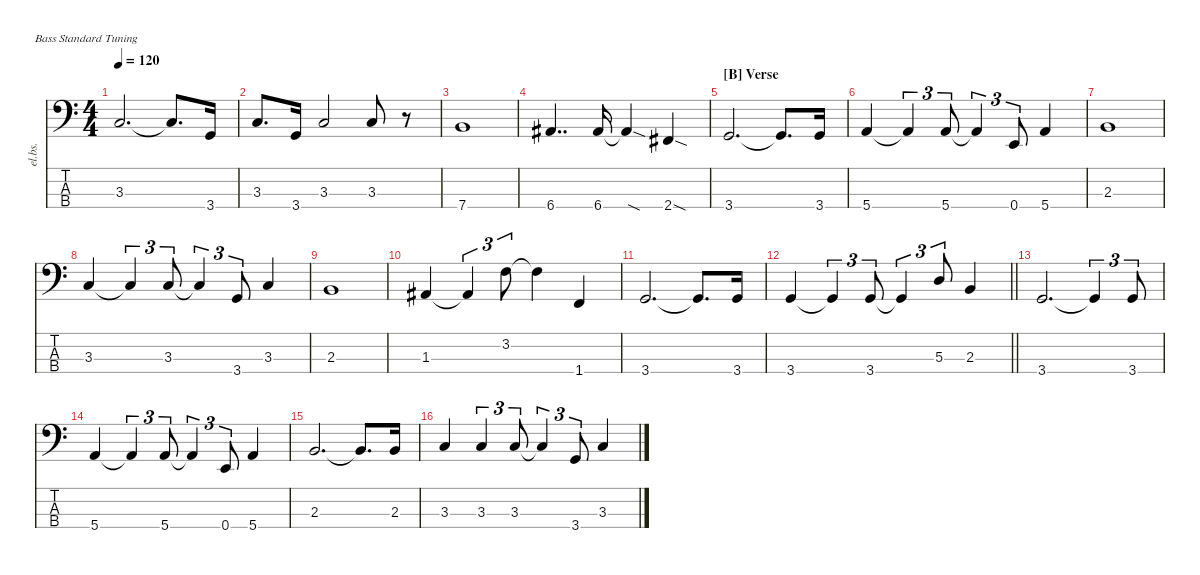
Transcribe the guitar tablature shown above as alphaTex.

\defaultSystemsLayout 4
\hideDynamics
\bracketExtendMode nobrackets
\track ("Electric Bass" "el.bs.") {mute instrument electricbassfinger}
\staff {score tabs}
\tuning (G2 D2 A1 E1)
\ts (4 4)
\tempo 120
\clef f4
\ks c
3.3.2{d dy mf beam Up} 3.3{t}.8{d beam Up} 3.4.16{beam Up} |
3.3.8{d beam Up} 3.4.16{beam Up} 3.3.2{beam Up} 3.3.8{beam Up} r.8{beam Down} |
7.4.1{beam Up} |
6.4{acc #}.4{dd beam Up} 6.4{acc #}.16{beam Up} 6.4{sod t acc #}.4{beam Up} 2.4{sod acc #}.4{beam Up} |
\section ("B" "Verse")
3.4.2{d beam Up} 3.4{t}.8{d beam Up} 3.4.16{beam Up} |
5.4.4{beam Up} 5.4{t}.4{tu (3 2) beam Up} 5.4.8{tu (3 2) beam Up} 5.4{t}.4{tu (3 2) beam Up} 0.4.8{tu (3 2) beam Up} 5.4.4{beam Up} |
2.3.1{beam Up} |
3.3.4{beam Up} 3.3{t}.4{tu (3 2) beam Up} 3.3.8{tu (3 2) beam Up} 3.3{t}.4{tu (3 2) beam Up} 3.4.8{tu (3 2) beam Up} 3.3.4{beam Up} |
2.3.1{beam Up} |
1.3{acc #}.4{beam Up} 1.3{t acc #}.4{tu (3 2) beam Up} 3.2.8{tu (3 2) beam Down} 3.2{t}.4{beam Down} 1.4.4{beam Up} |
3.4.2{d beam Up} 3.4{t}.8{d beam Up} 3.4.16{beam Up} |
\barLineRight lightlight
3.4.4{beam Up} 3.4{t}.4{tu (3 2) beam Up} 3.4.8{tu (3 2) beam Up} 3.4{t}.4{tu (3 2) beam Up} 5.3.8{tu (3 2) beam Up} 2.3.4{beam Up} |
3.4.2{d beam Up} 3.4{t}.4{tu (3 2) beam Up} 3.4.8{tu (3 2) beam Up} |
5.4.4{beam Up} 5.4{t}.4{tu (3 2) beam Up} 5.4.8{tu (3 2) beam Up} 5.4{t}.4{tu (3 2) beam Up} 0.4.8{tu (3 2) beam Up} 5.4.4{beam Up} |
2.3.2{d beam Up} 2.3{t}.8{d beam Up} 2.3.16{beam Up} |
3.3.4{beam Up} 3.3.4{tu (3 2) beam Up} 3.3.8{tu (3 2) beam Up} 3.3{t}.4{tu (3 2) beam Up} 3.4.8{tu (3 2) beam Up} 3.3.4{beam Up}
